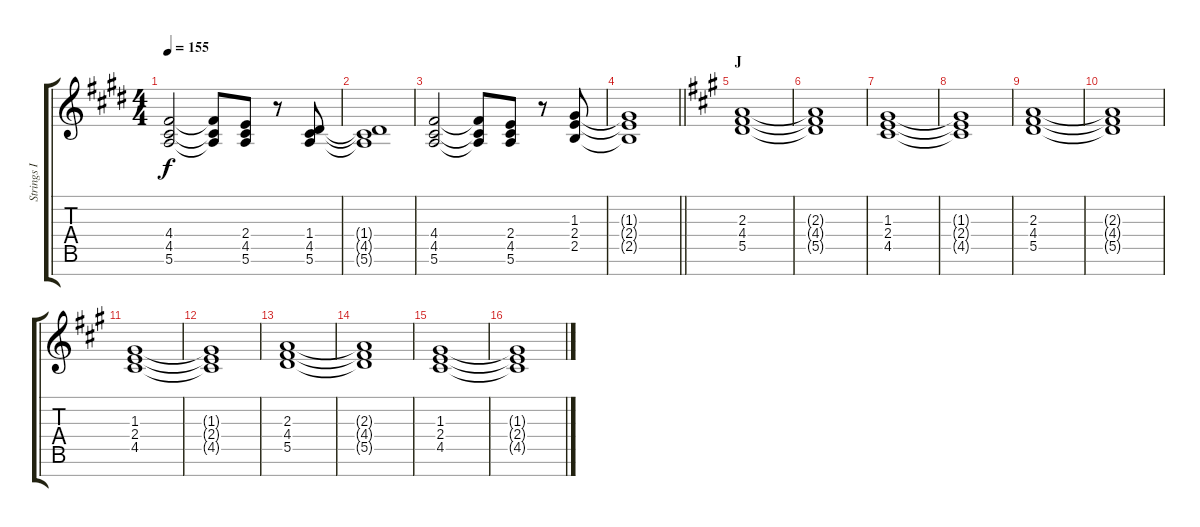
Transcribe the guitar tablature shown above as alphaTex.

\track ("Strings I" "Strings I") {instrument stringensemble1}
\staff {score tabs}
\tuning (E5 B4 G4 D4 A3 E3 B2) {hide}
\ts (4 4)
\tempo 155
\clef g2
\ks e
(4.4 4.5 5.6).2{dy f} (4.4{t} 4.5{t} 5.6{t}).8 (2.4 4.5 5.6).8 r.8 (1.4 4.5 5.6).8 |
(1.4{t} 4.5{t} 5.6{t}).1 |
(4.4 4.5 5.6).2 (4.4{t} 4.5{t} 5.6{t}).8 (2.4 4.5 5.6).8 r.8 (1.3 2.4 2.5).8 |
\barLineRight lightlight
(1.3{t} 2.4{t} 2.5{t}).1 |
\section ("" "J")
\ks a
(2.3 4.4 5.5).1 |
(2.3{t} 4.4{t} 5.5{t}).1 |
(1.3 2.4 4.5).1 |
(1.3{t} 2.4{t} 4.5{t}).1 |
(2.3 4.4 5.5).1 |
(2.3{t} 4.4{t} 5.5{t}).1 |
(1.3 2.4 4.5).1 |
(1.3{t} 2.4{t} 4.5{t}).1 |
(2.3 4.4 5.5).1 |
(2.3{t} 4.4{t} 5.5{t}).1 |
(1.3 2.4 4.5).1 |
(1.3{t} 2.4{t} 4.5{t}).1
